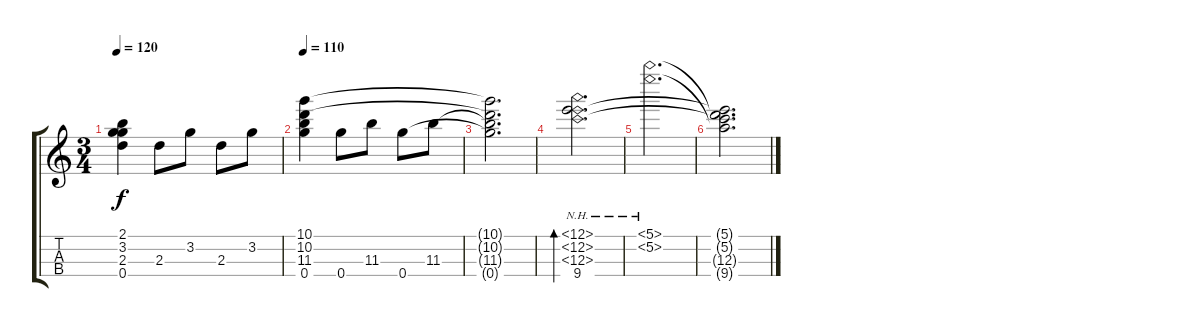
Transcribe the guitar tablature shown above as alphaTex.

\track "" {instrument acousticguitarnylon}
\staff {score tabs}
\tuning (A4 E4 C4 G4) {hide}
\ts (3 4)
\tempo 120
\clef g2
\ks c
(2.1 3.2 2.3 0.4).4{dy f} 2.3.8 3.2.8 2.3.8 3.2.8 |
\tempo 110
(10.1 10.2 11.3 0.4).4 0.4.8 11.3.8 0.4.8 11.3.8 |
(10.1{t} 10.2{t} 11.3{t} 0.4{t}).2{d} |
(12.1{nh} 12.2{nh} 12.3{nh} 9.4).2{d bd 120} |
(5.1{nh} 5.2{nh}).2{d} |
(5.1{t} 5.2{t} 12.3{t} 9.4{t}).2{d}
